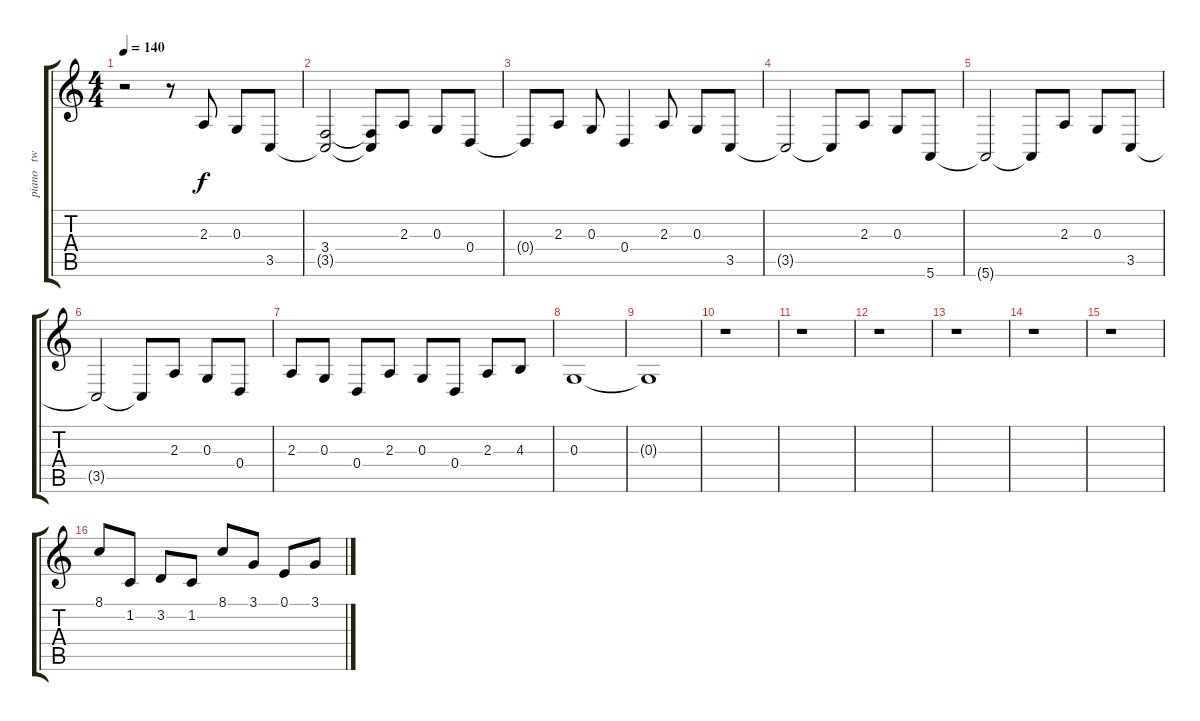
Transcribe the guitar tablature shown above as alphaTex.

\track ("piano   two" "piano   tw") {instrument brightacousticpiano}
\staff {score tabs}
\tuning (E4 B3 G3 D3 A2 E2) {hide}
\ts (4 4)
\tempo 140
\clef g2
\ks c
r.2{dy f} r.8 2.3.8{balance 16} 0.3.8 3.5.8 |
(3.4 3.5{t}).2 (3.4{t} 3.5{t}).8 2.3.8 0.3.8 0.4.8 |
0.4{t}.8 2.3.8 0.3.8 0.4.4 2.3.8 0.3.8 3.5.8 |
3.5{t}.2 3.5{t}.8 2.3.8 0.3.8 5.6.8 |
5.6{t}.2 5.6{t}.8 2.3.8 0.3.8 3.5.8 |
3.5{t}.2 3.5{t}.8 2.3.8 0.3.8 0.4.8 |
2.3.8 0.3.8 0.4.8 2.3.8 0.3.8 0.4.8 2.3.8 4.3.8 |
0.3.1 |
0.3{t}.1 |
r.1 |
r.1 |
r.1 |
r.1 |
r.1 |
r.1 |
8.1.8{balance 8} 1.2.8 3.2.8 1.2.8 8.1.8 3.1.8 0.1.8 3.1.8
